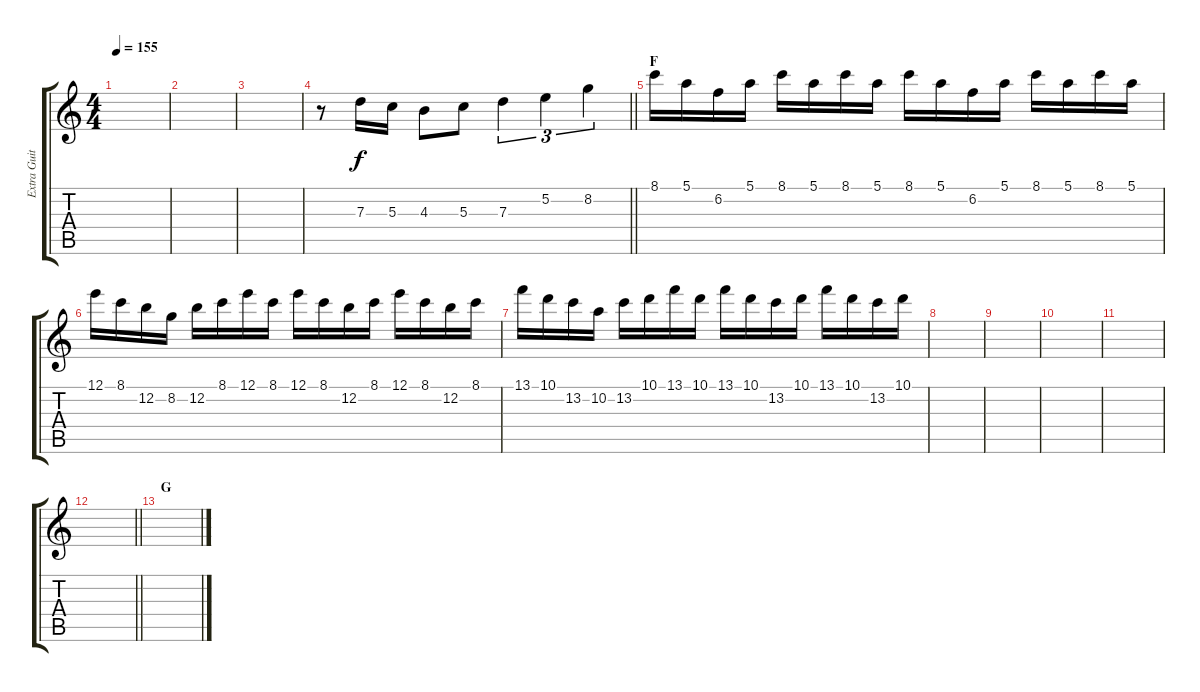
\track ("Extra Guitar 2" "Extra Guit") {instrument distortionguitar}
\staff {score tabs}
\tuning (E4 B3 G3 D3 A2 E2) {hide}
\ts (4 4)
\tempo 155
\clef g2
\ks c
|
|
|
\barLineRight lightlight
r.8 7.3.16 5.3.16 4.3.8 5.3.8 7.3.4{tu (3 2)} 5.2.4{tu (3 2)} 8.2.4{tu (3 2)} |
\section ("" "F")
8.1.16 5.1.16 6.2.16 5.1.16 8.1.16 5.1.16 8.1.16 5.1.16 8.1.16 5.1.16 6.2.16 5.1.16 8.1.16 5.1.16 8.1.16 5.1.16 |
12.1.16 8.1.16 12.2.16 8.2.16 12.2.16 8.1.16 12.1.16 8.1.16 12.1.16 8.1.16 12.2.16 8.1.16 12.1.16 8.1.16 12.2.16 8.1.16 |
13.1.16 10.1.16 13.2.16 10.2.16 13.2.16 10.1.16 13.1.16 10.1.16 13.1.16 10.1.16 13.2.16 10.1.16 13.1.16 10.1.16 13.2.16 10.1.16 |
|
|
|
|
\barLineRight lightlight
|
\section ("" "G")
